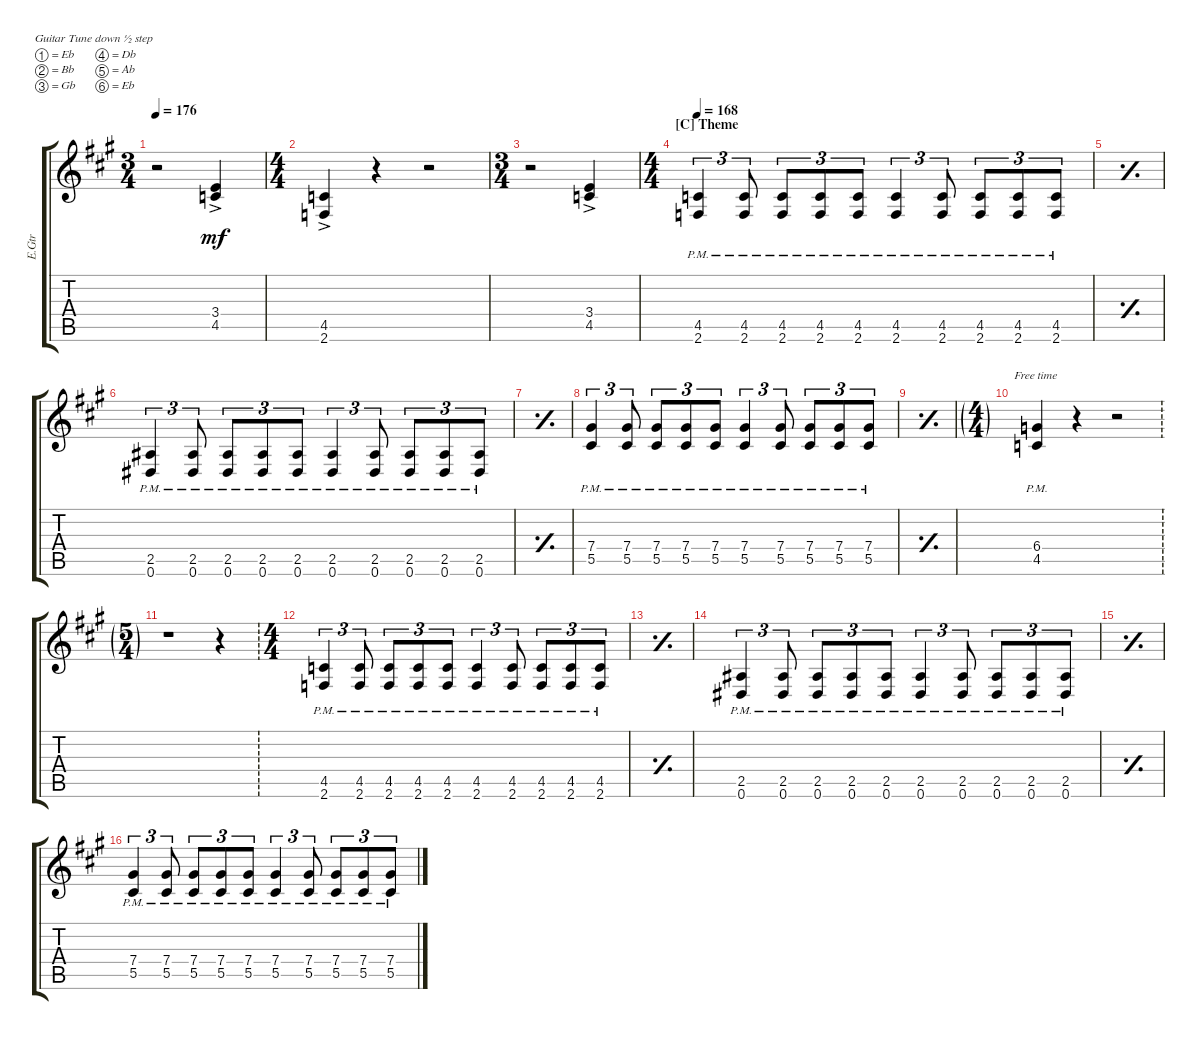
\defaultSystemsLayout 4
\bracketExtendMode groupsimilarinstruments
\otherSystemsTrackNameOrientation horizontal
\track ("E.Guitar II" "E.Gtr") {instrument acousticgrandpiano}
\staff {score tabs}
\tuning (Eb4 Bb3 Gb3 Db3 Ab2 Eb2)
\displaytranspose 12
\ts (3 4)
\tempo 176
\clef g2
\ks a
r.2{dy mf beam Down} (4.5{ac acc b} 3.4{acc forcenatural}).4{beam Up} |
\ts (4 4)
(4.5{ac acc b} 2.6{acc b}).4{beam Up} r.4{beam Up} r.2{beam Up} |
\ts (3 4)
r.2{beam Down} (4.5{ac acc b} 3.4{acc forcenatural}).4{beam Up} |
\ts (4 4)
\section ("C" "Theme")
\tempo 168
(2.6{pm acc b} 4.5{pm acc b}).4{tu (3 2) beam Up} (2.6{pm acc b} 4.5{pm acc b}).8{tu (3 2) beam Up} (2.6{pm acc b} 4.5{pm acc b}).8{tu (3 2) beam Up} (2.6{pm acc b} 4.5{pm acc b}).8{tu (3 2) beam Up} (2.6{pm acc b} 4.5{pm acc b}).8{tu (3 2) beam Up} (2.6{pm acc b} 4.5{pm acc b}).4{tu (3 2) beam Up} (2.6{pm acc b} 4.5{pm acc b}).8{tu (3 2) beam Up} (4.5{pm acc b} 2.6{pm acc b}).8{tu (3 2) beam Up} (2.6{pm acc b} 4.5{pm acc b}).8{tu (3 2) beam Up} (4.5{pm acc b} 2.6{pm acc b}).8{tu (3 2) beam Up} |
\simile simple
|
\simile none
(0.6{pm acc forcenatural} 2.5{pm acc forcenatural}).4{tu (3 2) beam Up} (0.6{pm acc forcenatural} 2.5{pm acc forcenatural}).8{tu (3 2) beam Up} (0.6{pm acc forcenatural} 2.5{pm acc forcenatural}).8{tu (3 2) beam Up} (0.6{pm acc forcenatural} 2.5{pm acc forcenatural}).8{tu (3 2) beam Up} (0.6{pm acc forcenatural} 2.5{pm acc forcenatural}).8{tu (3 2) beam Up} (0.6{pm acc forcenatural} 2.5{pm acc forcenatural}).4{tu (3 2) beam Up} (0.6{pm acc forcenatural} 2.5{pm acc forcenatural}).8{tu (3 2) beam Up} (2.5{pm acc forcenatural} 0.6{pm acc forcenatural}).8{tu (3 2) beam Up} (0.6{pm acc forcenatural} 2.5{pm acc forcenatural}).8{tu (3 2) beam Up} (2.5{pm acc forcenatural} 0.6{pm acc forcenatural}).8{tu (3 2) beam Up} |
\simile simple
|
\simile none
(5.5{pm acc forcenatural} 7.4{pm acc forcenatural}).4{tu (3 2) beam Up} (5.5{pm acc forcenatural} 7.4{pm acc forcenatural}).8{tu (3 2) beam Up} (5.5{pm acc forcenatural} 7.4{pm acc forcenatural}).8{tu (3 2) beam Up} (5.5{pm acc forcenatural} 7.4{pm acc forcenatural}).8{tu (3 2) beam Up} (5.5{pm acc forcenatural} 7.4{pm acc forcenatural}).8{tu (3 2) beam Up} (5.5{pm acc forcenatural} 7.4{pm acc forcenatural}).4{tu (3 2) beam Up} (5.5{pm acc forcenatural} 7.4{pm acc forcenatural}).8{tu (3 2) beam Up} (5.5{pm acc forcenatural} 7.4{pm acc forcenatural}).8{tu (3 2) beam Up} (5.5{pm acc forcenatural} 7.4{pm acc forcenatural}).8{tu (3 2) beam Up} (5.5{pm acc forcenatural} 7.4{pm acc forcenatural}).8{tu (3 2) beam Up} |
\simile simple
|
\ft
\simile none
(4.5{pm acc b} 6.4{pm acc b}).4{beam Up} r.4{beam Up} r.2{beam Up} |
\ts (5 4)
\ft
r.1{beam Down} r.4{beam Down} |
\ts (4 4)
(2.6{pm acc b} 4.5{pm acc b}).4{tu (3 2) beam Up} (2.6{pm acc b} 4.5{pm acc b}).8{tu (3 2) beam Up} (2.6{pm acc b} 4.5{pm acc b}).8{tu (3 2) beam Up} (2.6{pm acc b} 4.5{pm acc b}).8{tu (3 2) beam Up} (2.6{pm acc b} 4.5{pm acc b}).8{tu (3 2) beam Up} (2.6{pm acc b} 4.5{pm acc b}).4{tu (3 2) beam Up} (2.6{pm acc b} 4.5{pm acc b}).8{tu (3 2) beam Up} (4.5{pm acc b} 2.6{pm acc b}).8{tu (3 2) beam Up} (2.6{pm acc b} 4.5{pm acc b}).8{tu (3 2) beam Up} (4.5{pm acc b} 2.6{pm acc b}).8{tu (3 2) beam Up} |
\simile simple
|
\simile none
(0.6{pm acc forcenatural} 2.5{pm acc forcenatural}).4{tu (3 2) beam Up} (0.6{pm acc forcenatural} 2.5{pm acc forcenatural}).8{tu (3 2) beam Up} (0.6{pm acc forcenatural} 2.5{pm acc forcenatural}).8{tu (3 2) beam Up} (0.6{pm acc forcenatural} 2.5{pm acc forcenatural}).8{tu (3 2) beam Up} (0.6{pm acc forcenatural} 2.5{pm acc forcenatural}).8{tu (3 2) beam Up} (0.6{pm acc forcenatural} 2.5{pm acc forcenatural}).4{tu (3 2) beam Up} (0.6{pm acc forcenatural} 2.5{pm acc forcenatural}).8{tu (3 2) beam Up} (2.5{pm acc forcenatural} 0.6{pm acc forcenatural}).8{tu (3 2) beam Up} (0.6{pm acc forcenatural} 2.5{pm acc forcenatural}).8{tu (3 2) beam Up} (2.5{pm acc forcenatural} 0.6{pm acc forcenatural}).8{tu (3 2) beam Up} |
\simile simple
|
\simile none
(5.5{pm acc forcenatural} 7.4{pm acc forcenatural}).4{tu (3 2) beam Up} (5.5{pm acc forcenatural} 7.4{pm acc forcenatural}).8{tu (3 2) beam Up} (5.5{pm acc forcenatural} 7.4{pm acc forcenatural}).8{tu (3 2) beam Up} (5.5{pm acc forcenatural} 7.4{pm acc forcenatural}).8{tu (3 2) beam Up} (5.5{pm acc forcenatural} 7.4{pm acc forcenatural}).8{tu (3 2) beam Up} (5.5{pm acc forcenatural} 7.4{pm acc forcenatural}).4{tu (3 2) beam Up} (5.5{pm acc forcenatural} 7.4{pm acc forcenatural}).8{tu (3 2) beam Up} (5.5{pm acc forcenatural} 7.4{pm acc forcenatural}).8{tu (3 2) beam Up} (5.5{pm acc forcenatural} 7.4{pm acc forcenatural}).8{tu (3 2) beam Up} (5.5{pm acc forcenatural} 7.4{pm acc forcenatural}).8{tu (3 2) beam Up}
